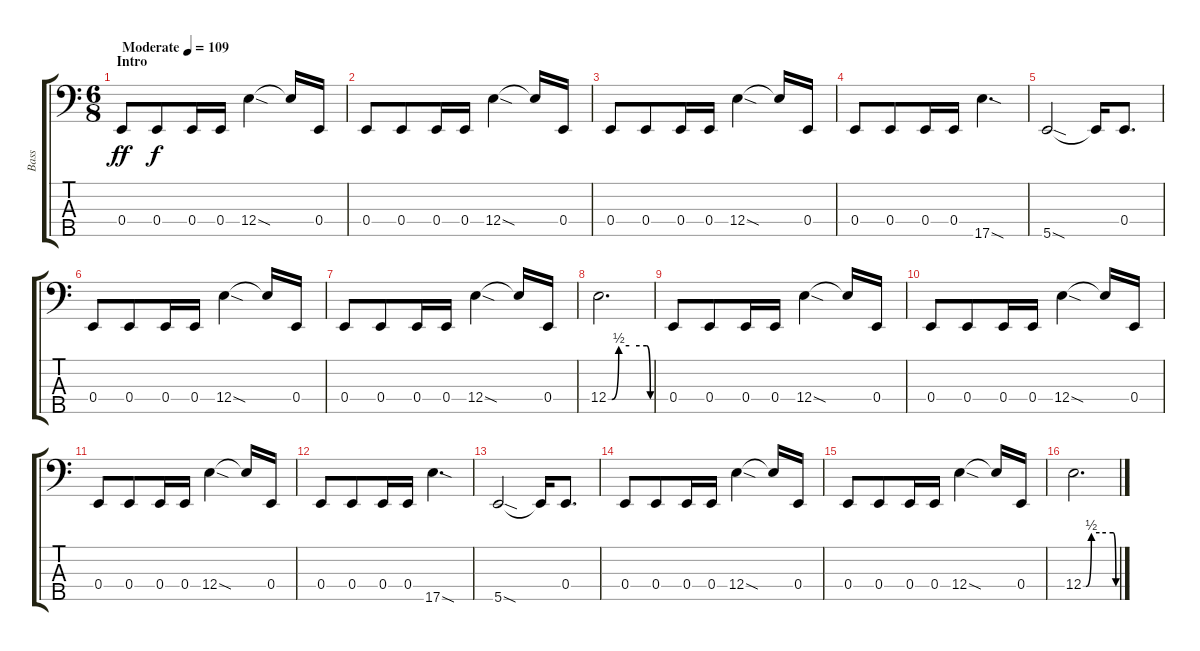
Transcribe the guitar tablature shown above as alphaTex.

\track ("Bass" "Bass") {instrument electricbassfinger}
\staff {score tabs}
\tuning (G2 D2 A1 E1 B0) {hide}
\ts (6 8)
\section ("" "Intro")
\tempo (109 "Moderate")
\clef f4
\ks c
0.4.8{dy ff instrument electricbassfinger} 0.4.8{dy f} 0.4.16 0.4.16 12.4{sod}.4 12.4{t}.16 0.4.16 |
0.4.8 0.4.8 0.4.16 0.4.16 12.4{sod}.4 12.4{t}.16 0.4.16 |
0.4.8 0.4.8 0.4.16 0.4.16 12.4{sod}.4 12.4{t}.16 0.4.16 |
0.4.8 0.4.8 0.4.16 0.4.16 17.5{sod}.4{d} |
5.5{sod}.2 5.5{t}.16 0.4.8{d} |
0.4.8 0.4.8 0.4.16 0.4.16 12.4{sod}.4 12.4{t}.16 0.4.16 |
0.4.8 0.4.8 0.4.16 0.4.16 12.4{sod}.4 12.4{t}.16 0.4.16 |
12.4{be (custom 0 0 5 0 15 2 30 2 55 2 60 0)}.2{d} |
0.4.8 0.4.8 0.4.16 0.4.16 12.4{sod}.4 12.4{t}.16 0.4.16 |
0.4.8 0.4.8 0.4.16 0.4.16 12.4{sod}.4 12.4{t}.16 0.4.16 |
0.4.8 0.4.8 0.4.16 0.4.16 12.4{sod}.4 12.4{t}.16 0.4.16 |
0.4.8 0.4.8 0.4.16 0.4.16 17.5{sod}.4{d} |
5.5{sod}.2 5.5{t}.16 0.4.8{d} |
0.4.8 0.4.8 0.4.16 0.4.16 12.4{sod}.4 12.4{t}.16 0.4.16 |
0.4.8 0.4.8 0.4.16 0.4.16 12.4{sod}.4 12.4{t}.16 0.4.16 |
12.4{be (custom 0 0 5 0 15 2 30 2 55 2 60 0)}.2{d}
